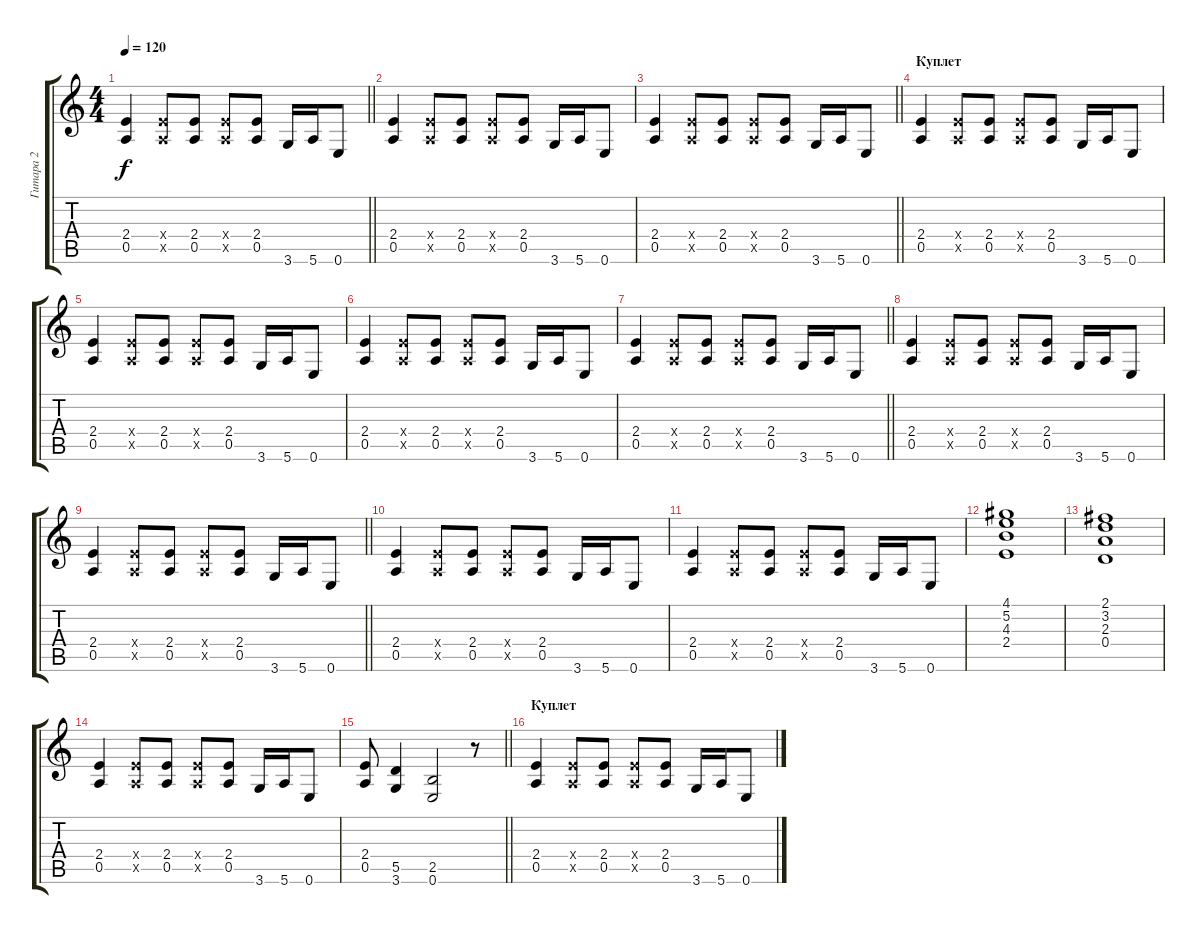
\track ("Гитара 2" "Гитара 2") {instrument distortionguitar}
\staff {score tabs}
\tuning (E4 B3 G3 D3 A2 E2) {hide}
\ts (4 4)
\tempo 120
\clef g2
\barLineRight lightlight
\ks c
(2.4 0.5).4{dy f} (2.4{x} 0.5{x}).8 (2.4 0.5).8 (2.4{x} 0.5{x}).8 (2.4 0.5).8 3.6.16 5.6.16 0.6.8 |
(2.4 0.5).4 (2.4{x} 0.5{x}).8 (2.4 0.5).8 (2.4{x} 0.5{x}).8 (2.4 0.5).8 3.6.16 5.6.16 0.6.8 |
\barLineRight lightlight
(2.4 0.5).4 (2.4{x} 0.5{x}).8 (2.4 0.5).8 (2.4{x} 0.5{x}).8 (2.4 0.5).8 3.6.16 5.6.16 0.6.8 |
\section ("" "Куплет")
(2.4 0.5).4 (2.4{x} 0.5{x}).8 (2.4 0.5).8 (2.4{x} 0.5{x}).8 (2.4 0.5).8 3.6.16 5.6.16 0.6.8 |
(2.4 0.5).4 (2.4{x} 0.5{x}).8 (2.4 0.5).8 (2.4{x} 0.5{x}).8 (2.4 0.5).8 3.6.16 5.6.16 0.6.8 |
(2.4 0.5).4 (2.4{x} 0.5{x}).8 (2.4 0.5).8 (2.4{x} 0.5{x}).8 (2.4 0.5).8 3.6.16 5.6.16 0.6.8 |
\barLineRight lightlight
(2.4 0.5).4 (2.4{x} 0.5{x}).8 (2.4 0.5).8 (2.4{x} 0.5{x}).8 (2.4 0.5).8 3.6.16 5.6.16 0.6.8 |
(2.4 0.5).4 (2.4{x} 0.5{x}).8 (2.4 0.5).8 (2.4{x} 0.5{x}).8 (2.4 0.5).8 3.6.16 5.6.16 0.6.8 |
\barLineRight lightlight
(2.4 0.5).4 (2.4{x} 0.5{x}).8 (2.4 0.5).8 (2.4{x} 0.5{x}).8 (2.4 0.5).8 3.6.16 5.6.16 0.6.8 |
(2.4 0.5).4 (2.4{x} 0.5{x}).8 (2.4 0.5).8 (2.4{x} 0.5{x}).8 (2.4 0.5).8 3.6.16 5.6.16 0.6.8 |
(2.4 0.5).4 (2.4{x} 0.5{x}).8 (2.4 0.5).8 (2.4{x} 0.5{x}).8 (2.4 0.5).8 3.6.16 5.6.16 0.6.8 |
(4.1 5.2 4.3 2.4).1 |
(2.1 3.2 2.3 0.4).1 |
(2.4 0.5).4 (2.4{x} 0.5{x}).8 (2.4 0.5).8 (2.4{x} 0.5{x}).8 (2.4 0.5).8 3.6.16 5.6.16 0.6.8 |
\barLineRight lightlight
(2.4 0.5).8 (5.5 3.6).4 (2.5 0.6).2 r.8 |
\section ("" "Куплет")
(2.4 0.5).4 (2.4{x} 0.5{x}).8 (2.4 0.5).8 (2.4{x} 0.5{x}).8 (2.4 0.5).8 3.6.16 5.6.16 0.6.8
